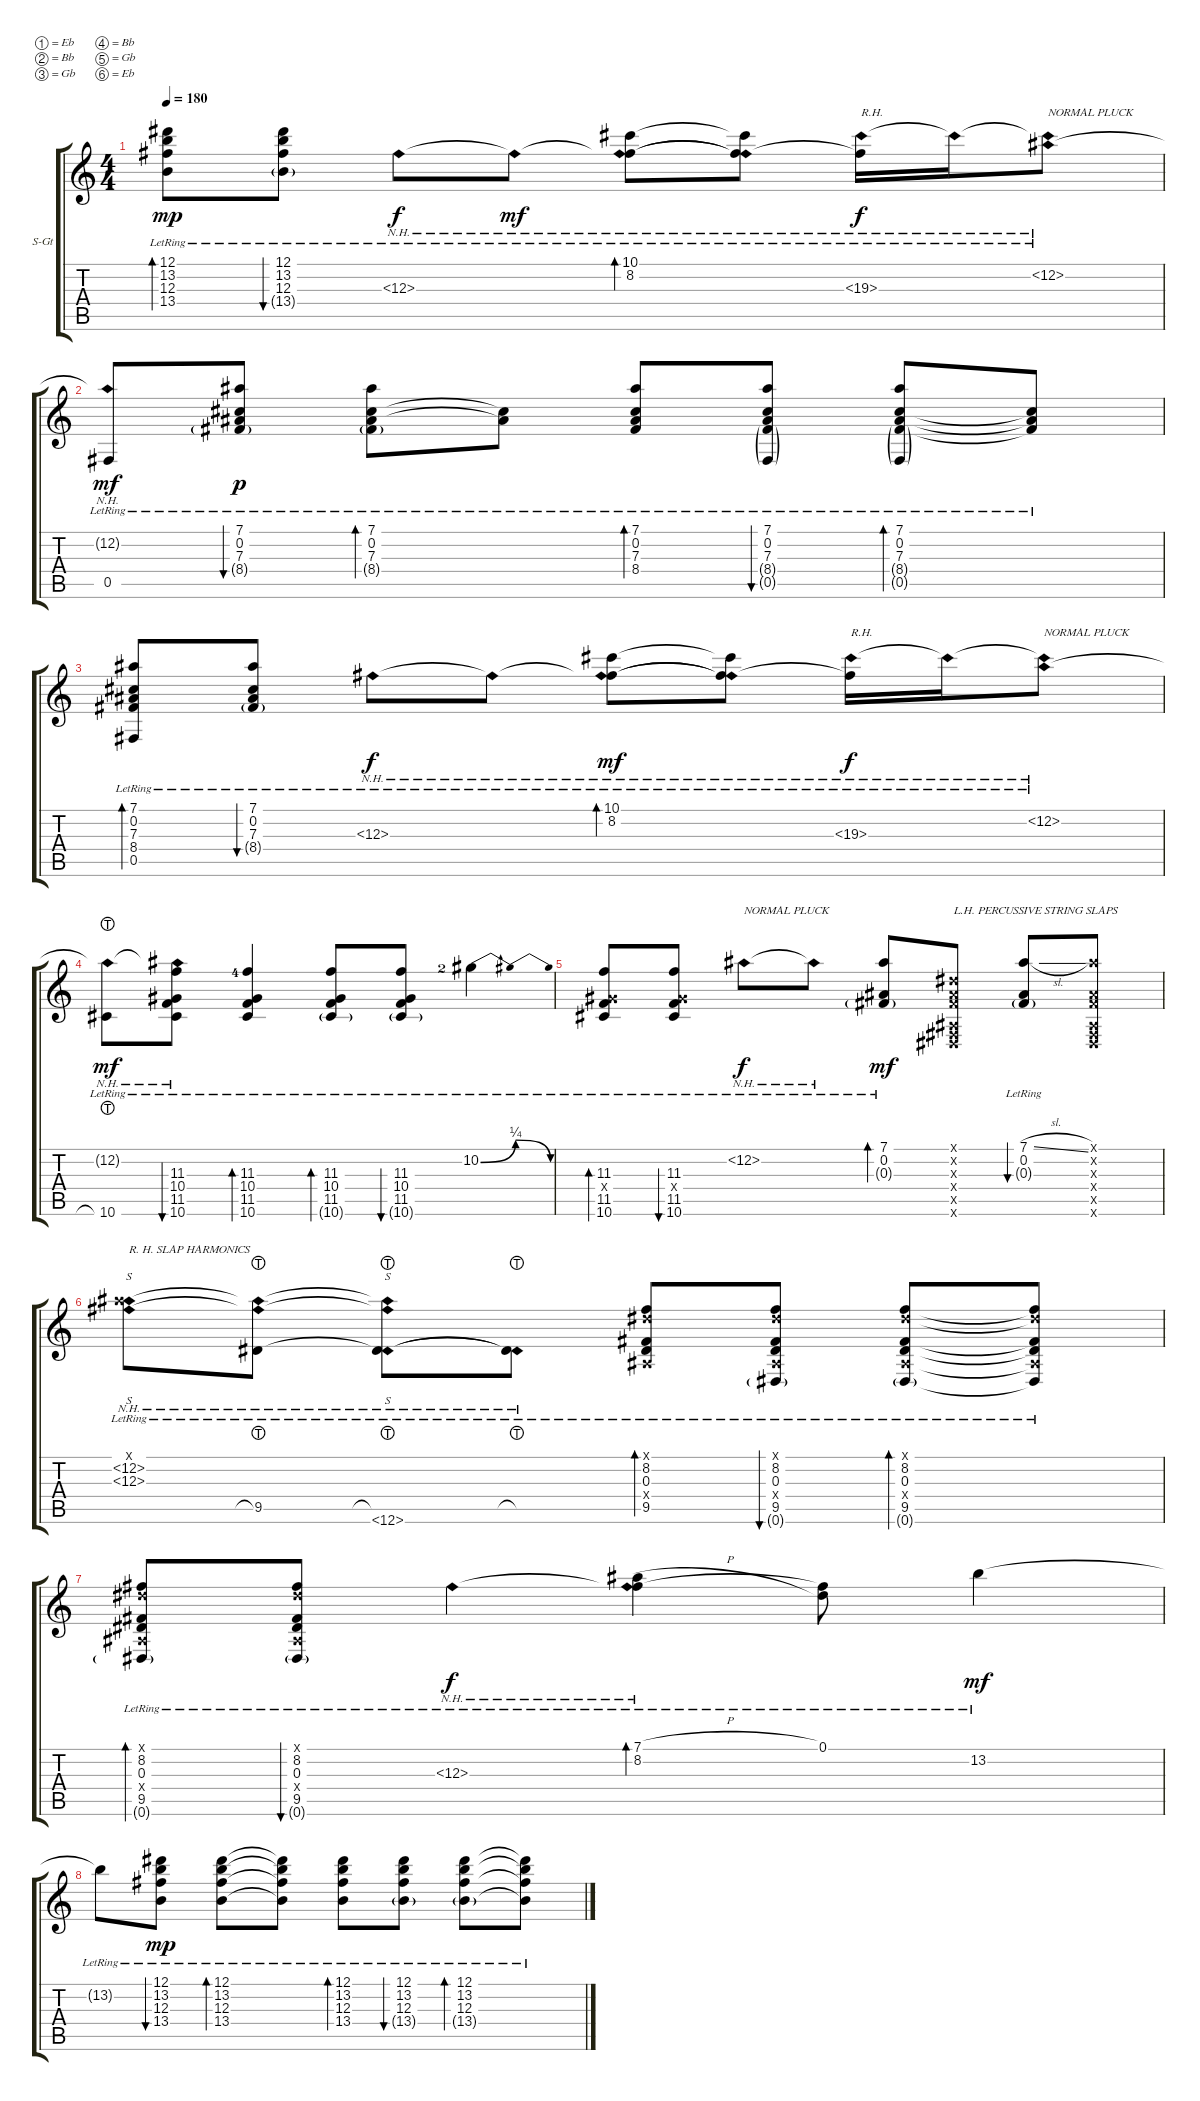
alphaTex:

\defaultSystemsLayout 4
\bracketExtendMode groupsimilarinstruments
\firstSystemTrackNameOrientation horizontal
\otherSystemsTrackNameOrientation horizontal
\track ("Steel Guitar" "S-Gt") {instrument acousticguitarsteel}
\staff {score tabs}
\tuning (Eb4 Bb3 Gb3 Bb2 Gb2 Eb2)
\ts (4 4)
\tempo 180
\clef g2
\ks c
(12.1{lr} 13.2{lr} 12.3{lr} 13.4{lr}).8{bd 30 dy mp} (12.1{lr} 13.2{lr} 12.3{lr} 13.4{g lr}).8{bu 30} 12.3{nh lr}.8{dy f} 12.3{nh lr t}.8{dy mf} (10.1{lr} 8.2{lr} 12.3{nh lr t}).8{bd 30} (10.1{lr t} 12.3{nh lr t} 8.2{lr t}).8 (19.3{nh lr} 8.2{lr t}).16{txt "R.H." dy f} 19.3{nh lr t}.16 (12.2{nh lr} 19.3{nh lr t}).8{txt "NORMAL PLUCK"} |
(12.2{nh lr t} 0.5{lr}).8{dy mf} (0.2{lr} 7.3{lr} 8.4{g lr} 7.1{lr}).8{bu 30 dy p} (0.2{lr} 7.3{lr} 8.4{g lr} 7.1{lr}).8{bd 30} (0.2{lr t} 7.3{lr t}).8 (0.2{lr} 7.3{lr} 8.4{lr} 7.1{lr}).8{bd 30} (0.2{lr} 7.3{lr} 8.4{g lr} 7.1{lr} 0.5{g lr}).8{bu 30} (0.2{lr} 7.3{lr} 8.4{g lr} 7.1{lr} 0.5{g lr}).8{bd 30} (0.2{lr t} 7.3{lr t} 8.4{lr t}).8 |
(0.2{lr} 7.3{lr} 8.4{lr} 7.1{lr} 0.5{lr}).8{bd 30} (0.2{lr} 7.3{lr} 8.4{g lr} 7.1{lr}).8{bu 30} 12.3{nh lr}.8{dy f} 12.3{nh lr t}.8 (10.1{lr} 8.2{lr} 12.3{nh lr t}).8{bd 30 dy mf} (10.1{lr t} 12.3{nh lr t} 8.2{lr t}).8 (19.3{nh lr} 8.2{lr t}).16{txt "R.H." dy f} 19.3{nh lr t}.16 (12.2{nh lr} 19.3{nh lr t}).8{txt "NORMAL PLUCK"} |
(10.6{lht lr} 12.2{nh lr t}).8{dy mf} (10.6{lr} 11.5{lr} 11.3{lr} 10.4{lr} 12.2{nh lr t}).8{bu 30} (10.6{lr} 11.5{lr} 11.3{lr lf 5} 10.4{lr}).4{bd 30} (10.6{g lr} 11.5{lr} 11.3{lr} 10.4{lr}).8{bd 30} (10.6{g lr} 11.5{lr} 11.3{lr} 10.4{lr}).8{bu 30} 10.2{be (bendrelease 0 0 7.199999999999999 1 17.4 1 25.2 0) lr lf 3}.4 |
(10.6{lr} 11.5{lr} 11.3{lr} 10.4{x}).8{bd 30} (10.6{lr} 11.5{lr} 11.3{lr} 10.4{x}).8{bu 30} 12.2{nh lr}.8{txt "NORMAL PLUCK" dy f} 12.2{nh lr t}.8 (0.2{lr} 7.1{lr} 0.3{g lr}).8{bd 30 dy mf} (0.3{x} 0.1{x} 0.2{x} 0.4{x} 0.5{x} 0.6{x}).8{txt "L.H. PERCUSSIVE STRING SLAPS"} (7.1{sl lr} 0.2{lr} 0.3{g lr}).8{bu 30} (0.3{x} 7.1{x} 0.2{x} 0.4{x} 0.5{x} 0.6{x}).8 |
(12.2{nh lr} 12.3{nh lr} 7.1{x}).8{s txt "R. H. SLAP HARMONICS"} (9.5{lht lr} 12.2{nh lr t} 12.3{nh lr t}).8 (12.6{nh lr} 12.2{nh lr t} 12.3{nh lr t} 9.5{lht lr t}).8{s} (12.6{nh lr t} 9.5{lht lr t}).8 (8.2{lr} 0.1{x} 0.3{lr} 0.4{x} 9.5{lr}).8{bd 30} (0.1{x} 8.2{lr} 0.4{x} 9.5{lr} 0.3{lr} 0.6{g lr}).8{bu 30} (9.5{lr} 0.3{lr} 0.4{x} 8.2{lr} 0.1{x} 0.6{g lr}).8{bd 30} (0.4{x t} 0.6{lr t} 9.5{lr t} 0.3{lr t} 0.1{x t} 8.2{lr t}).8 |
(0.3{lr} 8.2{lr} 9.5{lr} 0.1{x} 0.6{g lr} 0.4{x}).8{bd 30} (0.3{lr} 8.2{lr} 0.1{x} 9.5{lr} 0.4{x} 0.6{g lr}).8{bu 30} 12.3{nh lr}.4{dy f} (8.2{lr} 7.1{h lr} 12.3{nh lr t}).4{bd 30} (0.1{lr} 8.2{lr t}).8 13.2{lr}.4{dy mf} |
13.2{lr t}.8 (13.2{lr} 12.1{lr} 12.3{lr} 13.4{lr}).8{bu 30 dy mp} (13.2{lr} 12.1{lr} 12.3{lr} 13.4{lr}).8{bd 30} (12.1{lr t} 13.2{lr t} 12.3{lr t} 13.4{lr t}).8 (13.2{lr} 12.1{lr} 12.3{lr} 13.4{lr}).8{bd 30} (13.2{lr} 12.1{lr} 12.3{lr} 13.4{g lr}).8{bu 30} (13.2{lr} 12.1{lr} 12.3{lr} 13.4{g lr}).8{bd 30} (13.4{lr t} 12.3{lr t} 13.2{lr t} 12.1{lr t}).8
